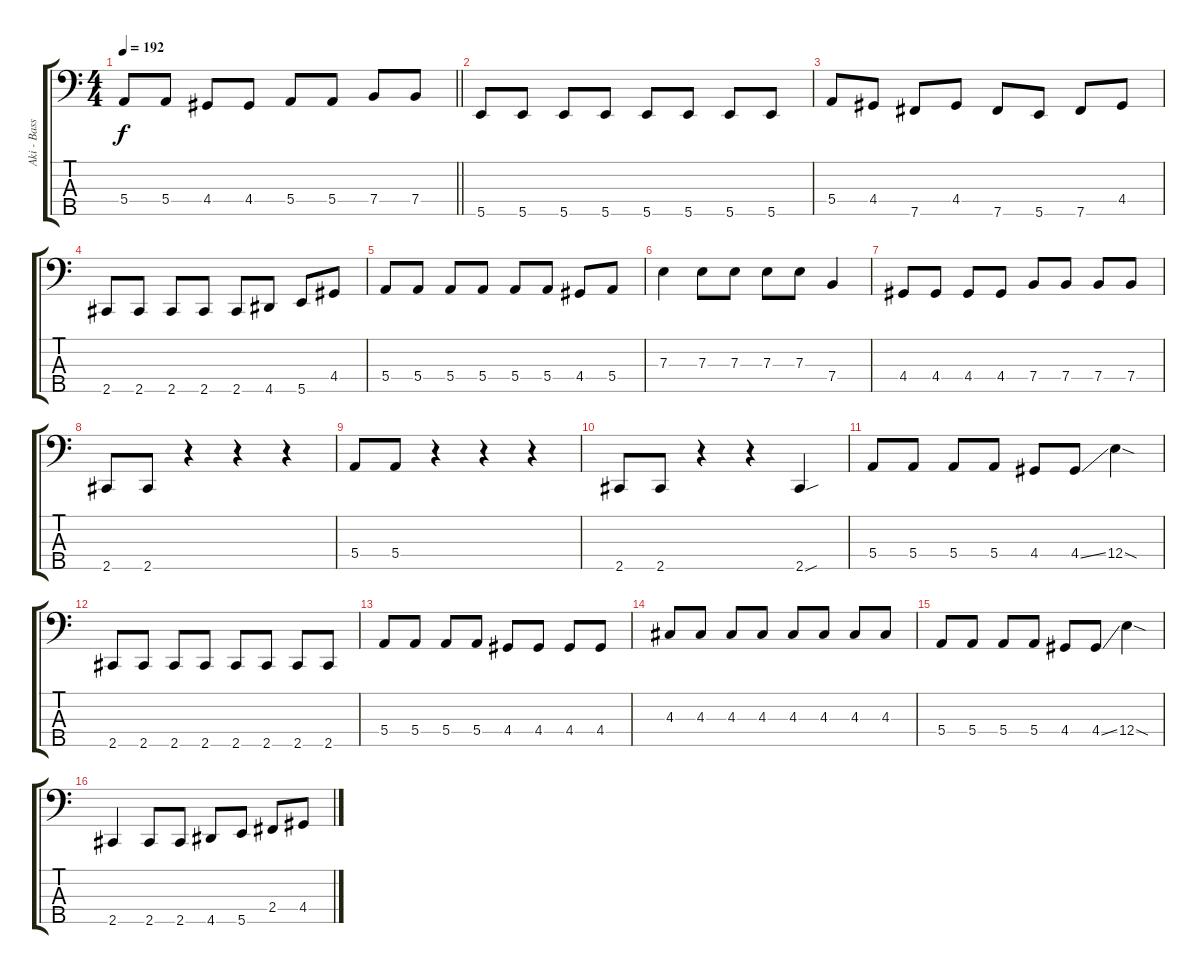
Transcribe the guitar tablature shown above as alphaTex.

\track ("Aki - Bass" "Aki - Bass") {instrument electricbassfinger}
\staff {score tabs}
\tuning (G2 D2 A1 E1 B0) {hide}
\ts (4 4)
\tempo 192
\clef f4
\barLineRight lightlight
\ks c
5.4.8{dy f} 5.4.8 4.4.8 4.4.8 5.4.8 5.4.8 7.4.8 7.4.8 |
5.5.8 5.5.8 5.5.8 5.5.8 5.5.8 5.5.8 5.5.8 5.5.8 |
5.4.8 4.4.8 7.5.8 4.4.8 7.5.8 5.5.8 7.5.8 4.4.8 |
2.5.8 2.5.8 2.5.8 2.5.8 2.5.8 4.5.8 5.5.8 4.4.8 |
5.4.8 5.4.8 5.4.8 5.4.8 5.4.8 5.4.8 4.4.8 5.4.8 |
7.3.4 7.3.8 7.3.8 7.3.8 7.3.8 7.4.4 |
4.4.8 4.4.8 4.4.8 4.4.8 7.4.8 7.4.8 7.4.8 7.4.8 |
2.5.8 2.5.8 r.4 r.4 r.4 |
5.4.8 5.4.8 r.4 r.4 r.4 |
2.5.8 2.5.8 r.4 r.4 2.5{sou}.4 |
5.4.8 5.4.8 5.4.8 5.4.8 4.4.8 4.4{ss}.8 12.4{sod}.4 |
2.5.8 2.5.8 2.5.8 2.5.8 2.5.8 2.5.8 2.5.8 2.5.8 |
5.4.8 5.4.8 5.4.8 5.4.8 4.4.8 4.4.8 4.4.8 4.4.8 |
4.3.8 4.3.8 4.3.8 4.3.8 4.3.8 4.3.8 4.3.8 4.3.8 |
5.4.8 5.4.8 5.4.8 5.4.8 4.4.8 4.4{ss}.8 12.4{sod}.4 |
2.5.4 2.5.8 2.5.8 4.5.8 5.5.8 2.4.8 4.4.8
